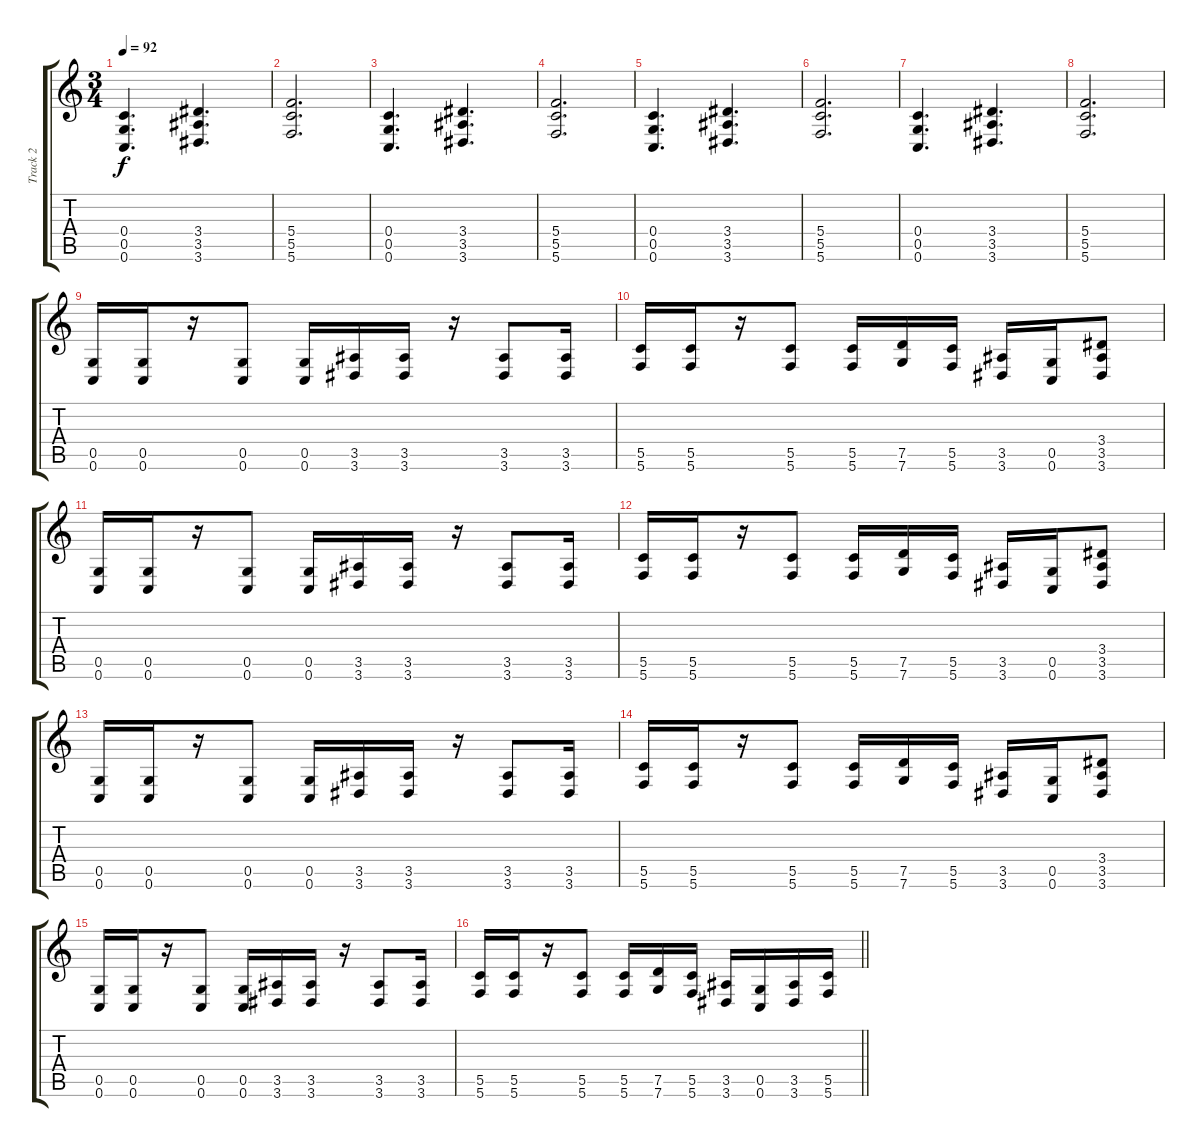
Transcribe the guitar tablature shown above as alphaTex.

\track ("Track 2" "Track 2") {instrument acousticguitarnylon}
\staff {score tabs}
\tuning (D4 A3 F3 C3 G2 C2) {hide}
\ts (3 4)
\tempo 92
\clef g2
\ks c
(0.4 0.5 0.6).4{d dy f} (3.4 3.5 3.6).4{d} |
(5.4 5.5 5.6).2{d} |
(0.4 0.5 0.6).4{d} (3.4 3.5 3.6).4{d} |
(5.4 5.5 5.6).2{d} |
(0.4 0.5 0.6).4{d} (3.4 3.5 3.6).4{d} |
(5.4 5.5 5.6).2{d} |
(0.4 0.5 0.6).4{d} (3.4 3.5 3.6).4{d} |
(5.4 5.5 5.6).2{d} |
(0.5 0.6).16 (0.5 0.6).16 r.16 (0.5 0.6).8 (0.5 0.6).16 (3.5 3.6).16 (3.5 3.6).16 r.16 (3.5 3.6).8 (3.5 3.6).16 |
(5.5 5.6).16 (5.5 5.6).16 r.16 (5.5 5.6).8 (5.5 5.6).16 (7.5 7.6).16 (5.5 5.6).16 (3.5 3.6).16 (0.5 0.6).16 (3.4 3.5 3.6).8 |
(0.5 0.6).16 (0.5 0.6).16 r.16 (0.5 0.6).8 (0.5 0.6).16 (3.5 3.6).16 (3.5 3.6).16 r.16 (3.5 3.6).8 (3.5 3.6).16 |
(5.5 5.6).16 (5.5 5.6).16 r.16 (5.5 5.6).8 (5.5 5.6).16 (7.5 7.6).16 (5.5 5.6).16 (3.5 3.6).16 (0.5 0.6).16 (3.4 3.5 3.6).8 |
(0.5 0.6).16 (0.5 0.6).16 r.16 (0.5 0.6).8 (0.5 0.6).16 (3.5 3.6).16 (3.5 3.6).16 r.16 (3.5 3.6).8 (3.5 3.6).16 |
(5.5 5.6).16 (5.5 5.6).16 r.16 (5.5 5.6).8 (5.5 5.6).16 (7.5 7.6).16 (5.5 5.6).16 (3.5 3.6).16 (0.5 0.6).16 (3.4 3.5 3.6).8 |
(0.5 0.6).16 (0.5 0.6).16 r.16 (0.5 0.6).8 (0.5 0.6).16 (3.5 3.6).16 (3.5 3.6).16 r.16 (3.5 3.6).8 (3.5 3.6).16 |
\barLineRight lightlight
(5.5 5.6).16 (5.5 5.6).16 r.16 (5.5 5.6).8 (5.5 5.6).16 (7.5 7.6).16 (5.5 5.6).16 (3.5 3.6).16 (0.5 0.6).16 (3.5 3.6).16 (5.5 5.6).16
